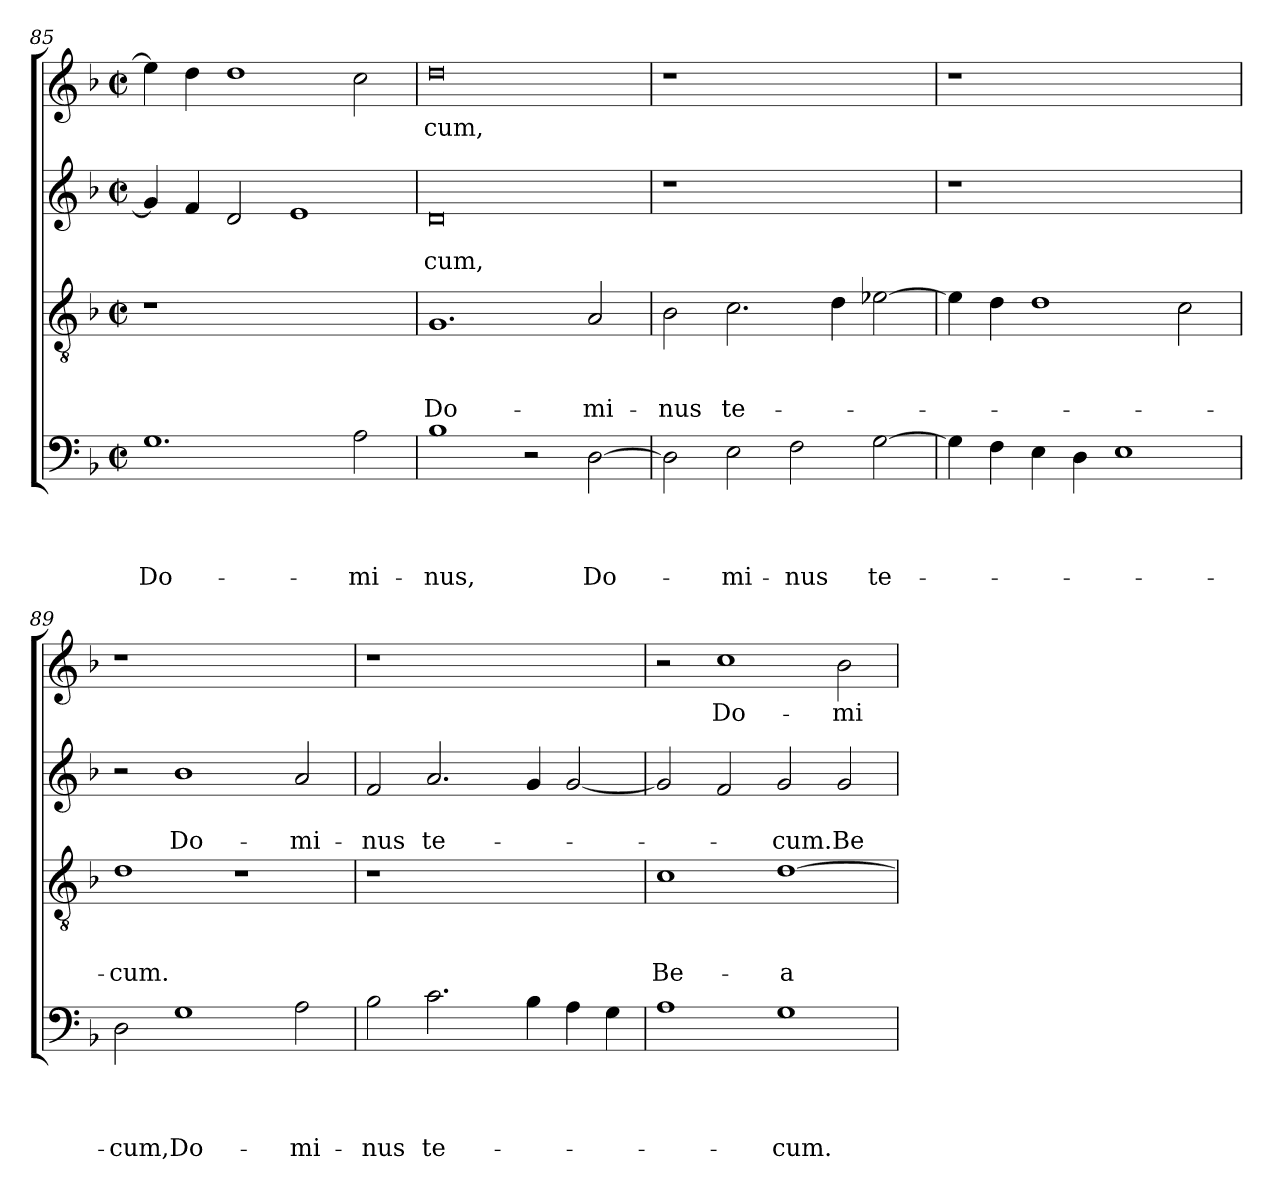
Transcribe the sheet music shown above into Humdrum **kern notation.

**kern	**text	**text	**text	**text	**kern	**text	**text	**text	**kern	**text	**text	**kern	**text
*part4	*part4	*part4	*part4	*part4	*part3	*part3	*part3	*part3	*part2	*part2	*part2	*part1	*part1
*staff4	*staff4	*staff4	*staff4	*staff4	*staff3	*staff3	*staff3	*staff3	*staff2	*staff2	*staff2	*staff1	*staff1
*clefF4	*	*	*	*	*clefGv2	*	*	*	*clefG2	*	*	*clefG2	*
*k[b-]	*	*	*	*	*k[b-]	*	*	*	*k[b-]	*	*	*k[b-]	*
*F:	*	*	*	*	*F:	*	*	*	*F:	*	*	*F:	*
*M2/2	*	*	*	*	*M2/2	*	*	*	*M2/2	*	*	*M2/2	*
*met(c|)	*	*	*	*	*met(c|)	*	*	*	*met(c|)	*	*	*met(c|)	*
=85	=85	=85	=85	=85	=85	=85	=85	=85	=85	=85	=85	=85	=85
!	!	!	!	!LO:LY:b	!	!	!	!	!	!	!	!	!
1.G	.	.	.	Do-	1r	.	.	.	4g/]	.	.	4ee\]	.
.	.	.	.	.	.	.	.	.	4f/	.	.	4dd\	.
.	.	.	.	.	.	.	.	.	2d/	.	.	1dd	.
.	.	.	.	.	1ryy	.	.	.	1e	.	.	.	.
!	!	!	!	!LO:LY:b	!	!	!	!	!	!	!	!	!
2A\	.	.	.	-mi-	.	.	.	.	.	.	.	2cc\	.
=86	=86	=86	=86	=86	=86	=86	=86	=86	=86	=86	=86	=86	=86
!	!	!	!	!LO:LY:b	!	!	!	!LO:LY:b	!	!	!LO:LY:b	!	!LO:LY:b
1B-	.	.	.	-nus,	1.G	.	.	Do-	0d	.	-cum,	0dd	-cum,
2r	.	.	.	.	.	.	.	.	.	.	.	.	.
!	!	!	!	!LO:LY:b	!	!	!	!LO:LY:b	!	!	!	!	!
[2D\	.	.	.	Do-	2A/	.	.	-mi-	.	.	.	.	.
=87	=87	=87	=87	=87	=87	=87	=87	=87	=87	=87	=87	=87	=87
!	!	!	!	!	!	!	!	!LO:LY:b	!	!	!	!	!
2D\]	.	.	.	.	2B-\	.	.	-nus	1r	.	.	1r	.
!	!	!	!	!LO:LY:b	!	!	!	!LO:LY:b	!	!	!	!	!
2E\	.	.	.	-mi-	2.c\	.	.	te-	.	.	.	.	.
!	!	!	!	!LO:LY:b	!	!	!	!	!	!	!	!	!
2F\	.	.	.	-nus	.	.	.	.	1ryy	.	.	1ryy	.
.	.	.	.	.	4d\	.	.	.	.	.	.	.	.
!	!	!	!	!LO:LY:b	!	!	!	!	!	!	!	!	!
[2G\	.	.	.	te-	[2e-X\	.	.	.	.	.	.	.	.
=88	=88	=88	=88	=88	=88	=88	=88	=88	=88	=88	=88	=88	=88
4G\]	.	.	.	.	4e-\]	.	.	.	1r	.	.	1r	.
4F\	.	.	.	.	4d\	.	.	.	.	.	.	.	.
4E\	.	.	.	.	1d	.	.	.	.	.	.	.	.
4D\	.	.	.	.	.	.	.	.	.	.	.	.	.
1E	.	.	.	.	.	.	.	.	1ryy	.	.	1ryy	.
.	.	.	.	.	2c\	.	.	.	.	.	.	.	.
!!LO:LB:g=z
=89	=89	=89	=89	=89	=89	=89	=89	=89	=89	=89	=89	=89	=89
!	!	!	!	!LO:LY:b	!	!	!	!LO:LY:b	!	!	!	!	!
2D\	.	.	.	-cum,	1d	.	.	-cum.	2r	.	.	1r	.
!	!	!	!	!LO:LY:b	!	!	!	!	!	!	!LO:LY:b	!	!
1G	.	.	.	Do-	.	.	.	.	1b-	.	Do-	.	.
.	.	.	.	.	1r	.	.	.	.	.	.	1ryy	.
!	!	!	!	!LO:LY:b	!	!	!	!	!	!	!LO:LY:b	!	!
2A\	.	.	.	-mi-	.	.	.	.	2a/	.	-mi-	.	.
=90	=90	=90	=90	=90	=90	=90	=90	=90	=90	=90	=90	=90	=90
!	!	!	!	!LO:LY:b	!	!	!	!	!	!	!LO:LY:b	!	!
2B-\	.	.	.	-nus	1r	.	.	.	2f/	.	-nus	1r	.
!	!	!	!	!LO:LY:b	!	!	!	!	!	!	!LO:LY:b	!	!
2.c\	.	.	.	te-	.	.	.	.	2.a/	.	te-	.	.
.	.	.	.	.	1ryy	.	.	.	.	.	.	1ryy	.
4B-\	.	.	.	.	.	.	.	.	4g/	.	.	.	.
4A\	.	.	.	.	.	.	.	.	[2g/	.	.	.	.
4G\	.	.	.	.	.	.	.	.	.	.	.	.	.
=91	=91	=91	=91	=91	=91	=91	=91	=91	=91	=91	=91	=91	=91
!	!	!	!	!	!	!	!	!LO:LY:b	!	!	!	!	!
1A	.	.	.	.	1c	.	.	Be-	2g/]	.	.	2r	.
!	!	!	!	!	!	!	!	!	!	!	!	!	!LO:LY:b
.	.	.	.	.	.	.	.	.	2f/	.	.	1cc	Do-
!	!	!	!	!LO:LY:b	!	!	!	!LO:LY:b	!	!	!LO:LY:b	!	!
1G	.	.	.	-cum.	[1d	.	.	-a-	2g/	.	-cum.	.	.
!	!	!	!	!	!	!	!	!	!	!	!LO:LY:b	!	!LO:LY:b
.	.	.	.	.	.	.	.	.	2g/	.	Be-	2b-\	-mi-
=	=	=	=	=	=	=	=	=	=	=	=	=	=
*-	*-	*-	*-	*-	*-	*-	*-	*-	*-	*-	*-	*-	*-
